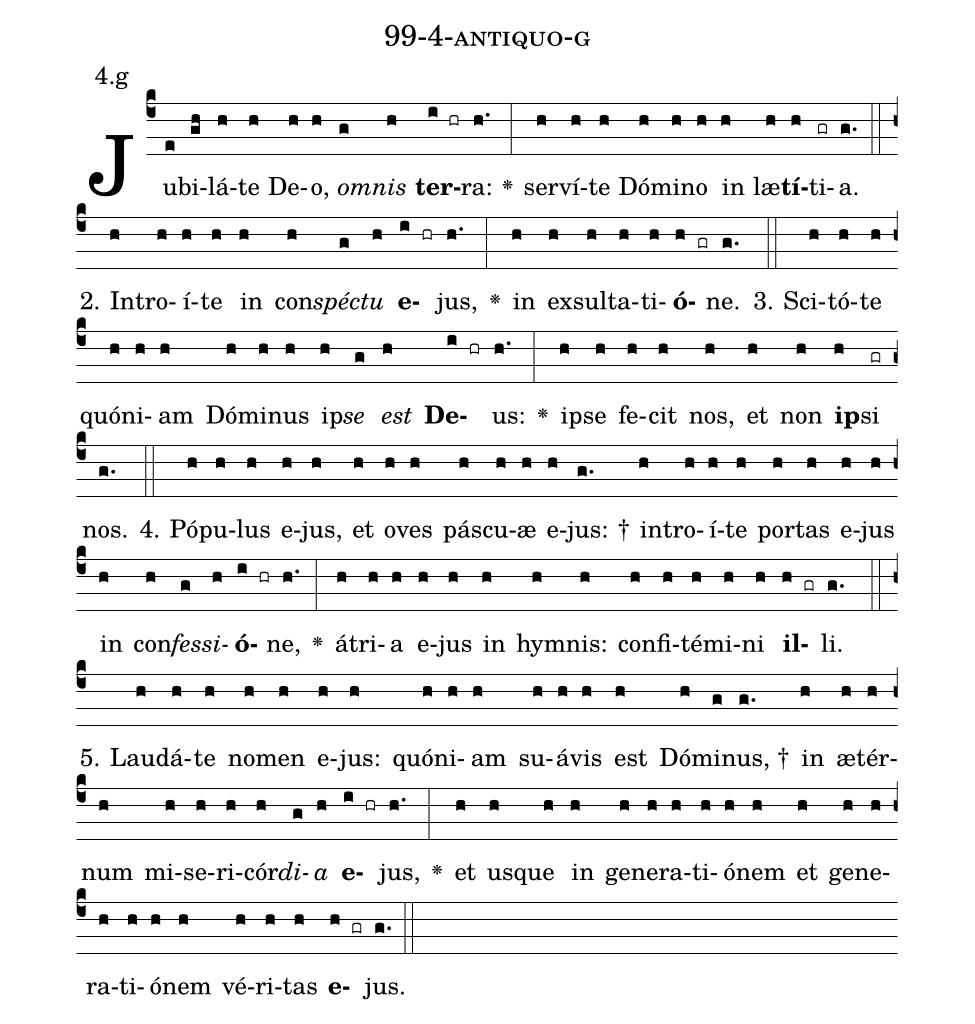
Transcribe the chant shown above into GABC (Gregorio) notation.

name: 99-4-antiquo-g;
annotation: 4.g;
%%
(c4)Ju(e)bi(gh)lá(h)te(h) De(h)o,(h) <i>om</i>(g)<i>nis</i>(h) <b>ter</b>(i hr)ra:(h.) <v>\greheightstar</v>(:) ser(h)ví(h)te(h) Dó(h)mi(h)no(h) in(h) læ(h)<b>tí</b>(h)ti(gr)a.(g.) (::)
2. In(h)tro(h)í(h)te(h) in(h) con(h)<i>spéc</i>(g)<i>tu</i>(h) <b>e</b>(i hr)jus,(h.) <v>\greheightstar</v>(:) in(h) ex(h)sul(h)ta(h)ti(h)<b>ó</b>(h gr)ne.(g.) (::)
3. Sci(h)tó(h)te(h) quón(h)i(h)am(h) Dó(h)mi(h)nus(h) ip(h)<i>se</i>(g) <i>est</i>(h) <b>De</b>(i hr)us:(h.) <v>\greheightstar</v>(:) ip(h)se(h) fe(h)cit(h) nos,(h) et(h) non(h) <b>ip</b>(h)si(gr) nos.(g.) (::)
4. Pó(h)pu(h)lus(h) e(h)jus,(h) et(h) o(h)ves(h) pás(h)cu(h)æ(h) e(h)jus: †(g.) in(h)tro(h)í(h)te(h) por(h)tas(h) e(h)jus(h) in(h) con(h)<i>fes</i>(g)<i>si</i>(h)<b>ó</b>(i hr)ne,(h.) <v>\greheightstar</v>(:) á(h)tri(h)a(h) e(h)jus(h) in(h) hym(h)nis:(h) con(h)fi(h)té(h)mi(h)ni(h) <b>il</b>(h gr)li.(g.) (::)
5. Lau(h)dá(h)te(h) no(h)men(h) e(h)jus:(h) quón(h)i(h)am(h) su(h)á(h)vis(h) est(h) Dó(h)mi(g)nus, †(g.) in(h) æ(h)tér(h)num(h) mi(h)se(h)ri(h)cór(h)<i>di</i>(g)<i>a</i>(h) <b>e</b>(i hr)jus,(h.) <v>\greheightstar</v>(:) et(h) us(h)que(h) in(h) ge(h)ne(h)ra(h)ti(h)ó(h)nem(h) et(h) ge(h)ne(h)ra(h)ti(h)ó(h)nem(h) vé(h)ri(h)tas(h) <b>e</b>(h gr)jus.(g.) (::)
